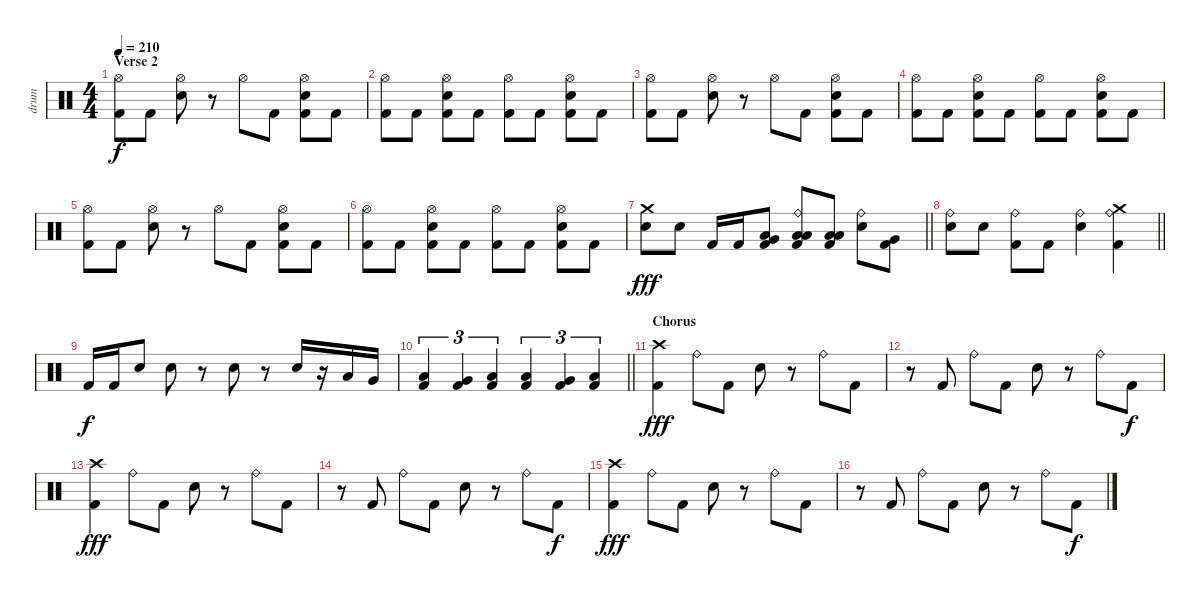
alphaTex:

\track ("drum" "drum") {solo instrument percussion}
\staff {score}
\articulation defaults
\ts (4 4)
\section ("" "Verse 2")
\tempo 210
\clef neutral
\ks c
("Hi-Hat (open)" "Kick (hit) 2").8{dy f} "Kick (hit) 2".8 ("Hi-Hat (open)" "Electric Snare (hit)").8 r.8 "Hi-Hat (open)".8 "Kick (hit) 2".8 ("Hi-Hat (open)" "Electric Snare (hit)" "Kick (hit) 2").8 "Kick (hit) 2".8 |
("Hi-Hat (open)" "Kick (hit) 2").8 "Kick (hit) 2".8 ("Hi-Hat (open)" "Electric Snare (hit)" "Kick (hit) 2").8 "Kick (hit) 2".8 ("Hi-Hat (open)" "Kick (hit) 2").8 "Kick (hit) 2".8 ("Hi-Hat (open)" "Electric Snare (hit)" "Kick (hit) 2").8 "Kick (hit) 2".8 |
("Hi-Hat (open)" "Kick (hit) 2").8 "Kick (hit) 2".8 ("Hi-Hat (open)" "Electric Snare (hit)").8 r.8 "Hi-Hat (open)".8 "Kick (hit) 2".8 ("Hi-Hat (open)" "Electric Snare (hit)" "Kick (hit) 2").8 "Kick (hit) 2".8 |
("Hi-Hat (open)" "Kick (hit) 2").8 "Kick (hit) 2".8 ("Hi-Hat (open)" "Electric Snare (hit)" "Kick (hit) 2").8 "Kick (hit) 2".8 ("Hi-Hat (open)" "Kick (hit) 2").8 "Kick (hit) 2".8 ("Hi-Hat (open)" "Electric Snare (hit)" "Kick (hit) 2").8 "Kick (hit) 2".8 |
("Hi-Hat (open)" "Kick (hit) 2").8 "Kick (hit) 2".8 ("Hi-Hat (open)" "Electric Snare (hit)").8 r.8 "Hi-Hat (open)".8 "Kick (hit) 2".8 ("Hi-Hat (open)" "Electric Snare (hit)" "Kick (hit) 2").8 "Kick (hit) 2".8 |
("Hi-Hat (open)" "Kick (hit) 2").8 "Kick (hit) 2".8 ("Hi-Hat (open)" "Electric Snare (hit)" "Kick (hit) 2").8 "Kick (hit) 2".8 ("Hi-Hat (open)" "Kick (hit) 2").8 "Kick (hit) 2".8 ("Hi-Hat (open)" "Electric Snare (hit)" "Kick (hit) 2").8 "Kick (hit) 2".8 |
\barLineRight lightlight
("Crash medium (hit)" "Electric Snare (hit)").8{dy fff} "Electric Snare (hit)".8 "Kick (hit) 2".16 "Kick (hit) 2".16 ("Very Low Tom (hit)" "Low Floor Tom (hit)" "Kick (hit) 2").8 ("Ride (bell)" "Low Tom (hit)" "Low Floor Tom (hit)" "Kick (hit) 2").8 ("Low Floor Tom (hit)" "Low Floor Tom (hit)" "Kick (hit) 2").8 ("Ride (bell)" "Electric Snare (hit)").8 ("Very Low Tom (hit)" "Kick (hit) 2").8 |
\barLineRight lightlight
("Ride (bell)" "Electric Snare (hit)").8 "Electric Snare (hit)".8 ("Ride (bell)" "Kick (hit) 2").8 "Kick (hit) 2".8 ("Ride (bell)" "Electric Snare (hit)").4 ("Ride (bell)" "Crash medium (hit)" "Kick (hit) 2").4 |
"Kick (hit) 2".16{dy f} "Kick (hit) 2".16 "Electric Snare (hit)".8 "Electric Snare (hit)".8 r.8 "Electric Snare (hit)".8 r.8 "Electric Snare (hit)".16 r.16 "Low Tom (hit)".16 "Very Low Tom (hit)".16 |
\barLineRight lightlight
("Low Tom (hit)" "Kick (hit) 2").4{tu (3 2)} ("Very Low Tom (hit)" "Kick (hit) 2").4{tu (3 2)} ("Low Floor Tom (hit)" "Kick (hit) 2").4{tu (3 2)} ("Low Tom (hit)" "Kick (hit) 2").4{tu (3 2)} ("Very Low Tom (hit)" "Kick (hit) 2").4{tu (3 2)} ("Low Floor Tom (hit)" "Kick (hit) 2").4{tu (3 2)} |
\section ("" "Chorus")
("Crash high (hit)" "Kick (hit) 2").4{dy fff} "Ride (bell)".8 "Kick (hit) 2".8 "Electric Snare (hit)".8 r.8 "Ride (bell)".8 "Kick (hit) 2".8 |
r.8 "Kick (hit) 2".8 "Ride (bell)".8 "Kick (hit) 2".8 "Electric Snare (hit)".8 r.8 "Ride (bell)".8 "Kick (hit) 2".8{dy f} |
("Crash high (hit)" "Kick (hit) 2").4{dy fff} "Ride (bell)".8 "Kick (hit) 2".8 "Electric Snare (hit)".8 r.8 "Ride (bell)".8 "Kick (hit) 2".8 |
r.8 "Kick (hit) 2".8 "Ride (bell)".8 "Kick (hit) 2".8 "Electric Snare (hit)".8 r.8 "Ride (bell)".8 "Kick (hit) 2".8{dy f} |
("Crash high (hit)" "Kick (hit) 2").4{dy fff} "Ride (bell)".8 "Kick (hit) 2".8 "Electric Snare (hit)".8 r.8 "Ride (bell)".8 "Kick (hit) 2".8 |
r.8 "Kick (hit) 2".8 "Ride (bell)".8 "Kick (hit) 2".8 "Electric Snare (hit)".8 r.8 "Ride (bell)".8 "Kick (hit) 2".8{dy f}
